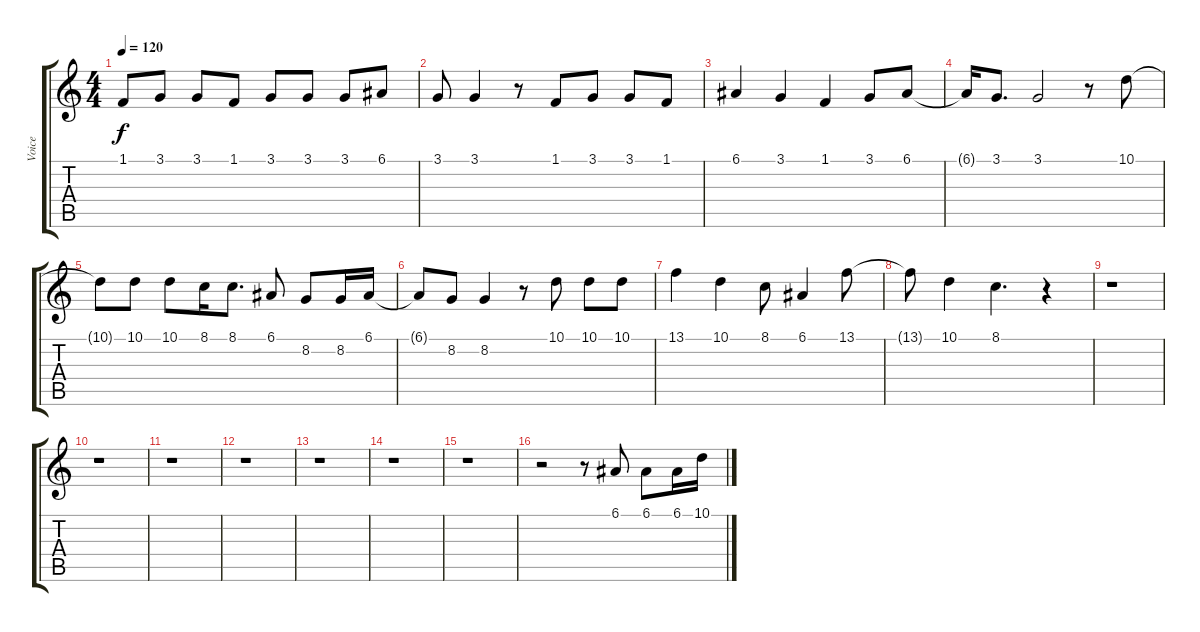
\track ("Voice" "Voice") {instrument lead3calliope}
\staff {score tabs}
\tuning (E4 B3 G3 D3 A2 E2) {hide}
\ts (4 4)
\tempo 120
\clef g2
\ks c
1.1.8{dy f} 3.1.8 3.1.8 1.1.8 3.1.8 3.1.8 3.1.8 6.1.8 |
3.1.8 3.1.4 r.8 1.1.8 3.1.8 3.1.8 1.1.8 |
6.1.4 3.1.4 1.1.4 3.1.8 6.1.8 |
6.1{t}.16 3.1.8{d} 3.1.2 r.8 10.1.8 |
10.1{t}.8 10.1.8 10.1.8 8.1.16 8.1.8{d} 6.1.8 8.2.8 8.2.16 6.1.16 |
6.1{t}.8 8.2.8 8.2.4 r.8 10.1.8 10.1.8 10.1.8 |
13.1.4 10.1.4 8.1.8 6.1.4 13.1.8 |
13.1{t}.8 10.1.4 8.1.4{d} r.4 |
r.1 |
r.1 |
r.1 |
r.1 |
r.1 |
r.1 |
r.1 |
r.2 r.8 6.1.8 6.1.8 6.1.16 10.1.16
